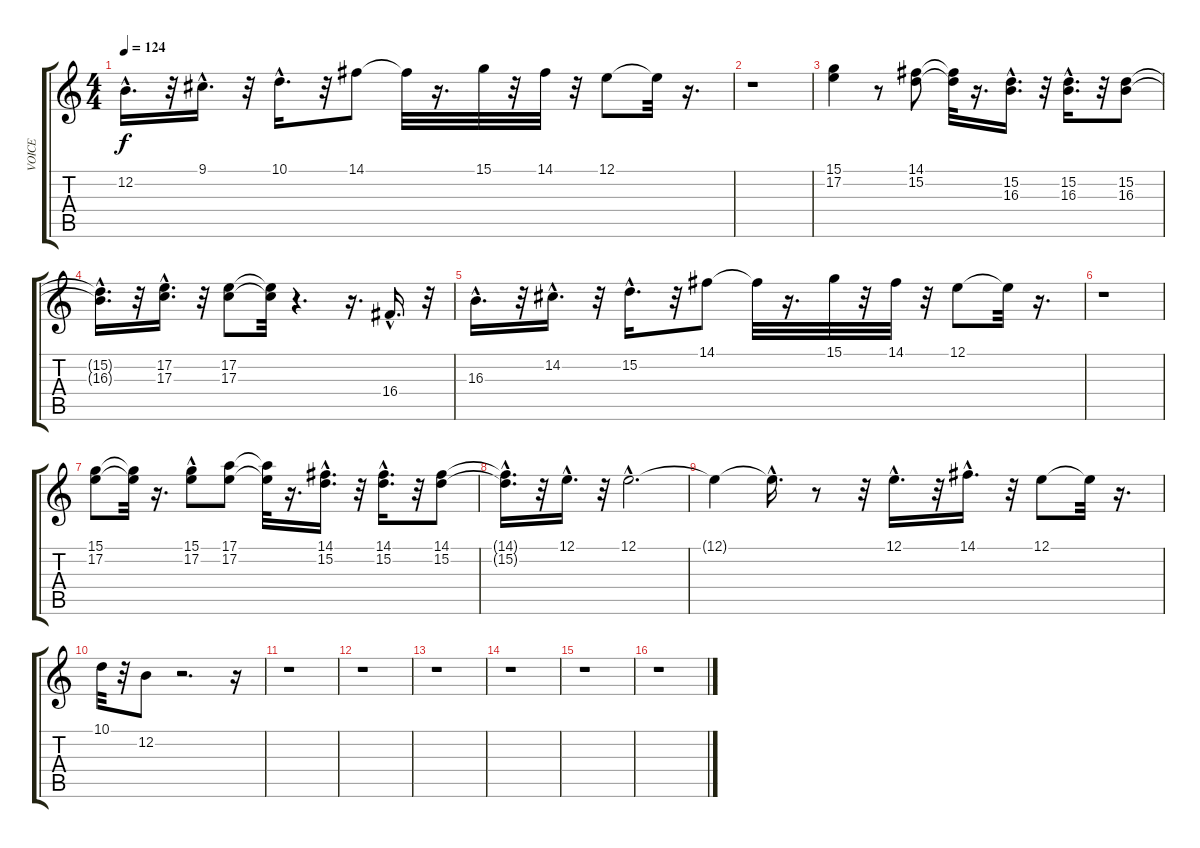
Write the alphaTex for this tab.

\track ("VOICE" "VOICE") {instrument fx7echoes}
\staff {score tabs}
\tuning (E4 B3 G3 D3 A2 E2) {hide}
\ts (4 4)
\tempo 124
\clef g2
\ks c
12.2{hac}.16{d dy f} r.32 9.1{hac}.16{d} r.32 10.1{hac}.16{d} r.32 14.1.8 14.1{t}.32 r.16{d} 15.1.32 r.32 14.1.32 r.32 12.1.8 12.1{t}.32 r.16{d} |
r.1 |
(15.1 17.2).4 r.8 (14.1 15.2).8 (14.1{t} 15.2{t}).32 r.16{d} (15.2{hac} 16.3{hac}).16{d} r.32 (15.2{hac} 16.3{hac}).16{d} r.32 (15.2 16.3).8 |
(15.2{hac t} 16.3{hac t}).16{d} r.32 (17.2{hac} 17.3{hac}).16{d} r.32 (17.2 17.3).8 (17.2{t} 17.3{t}).32 r.4{d} r.16{d} 16.4{hac}.16{d} r.32 |
16.3{hac}.16{d} r.32 14.2{hac}.16{d} r.32 15.2{hac}.16{d} r.32 14.1.8 14.1{t}.32 r.16{d} 15.1.32 r.32 14.1.32 r.32 12.1.8 12.1{t}.32 r.16{d} |
r.1 |
(15.1 17.2).8 (15.1{t} 17.2{t}).32 r.16{d} (15.1{hac} 17.2).8 (17.1 17.2).8 (17.1{t} 17.2{t}).32 r.16{d} (14.1{hac} 15.2{hac}).16{d} r.32 (14.1{hac} 15.2{hac}).16{d} r.32 (14.1 15.2).8 |
(14.1{hac t} 15.2{hac t}).16{d} r.32 12.1{hac}.16{d} r.32 12.1{hac}.2{d} |
12.1{t}.4 12.1{hac t}.16{d} r.8 r.32 12.1{hac}.16{d} r.32 14.1{hac}.16{d} r.32 12.1.8 12.1{t}.32 r.16{d} |
10.1.32 r.32 12.2.8 r.2{d} r.16 |
r.1 |
r.1 |
r.1 |
r.1 |
r.1 |
r.1
